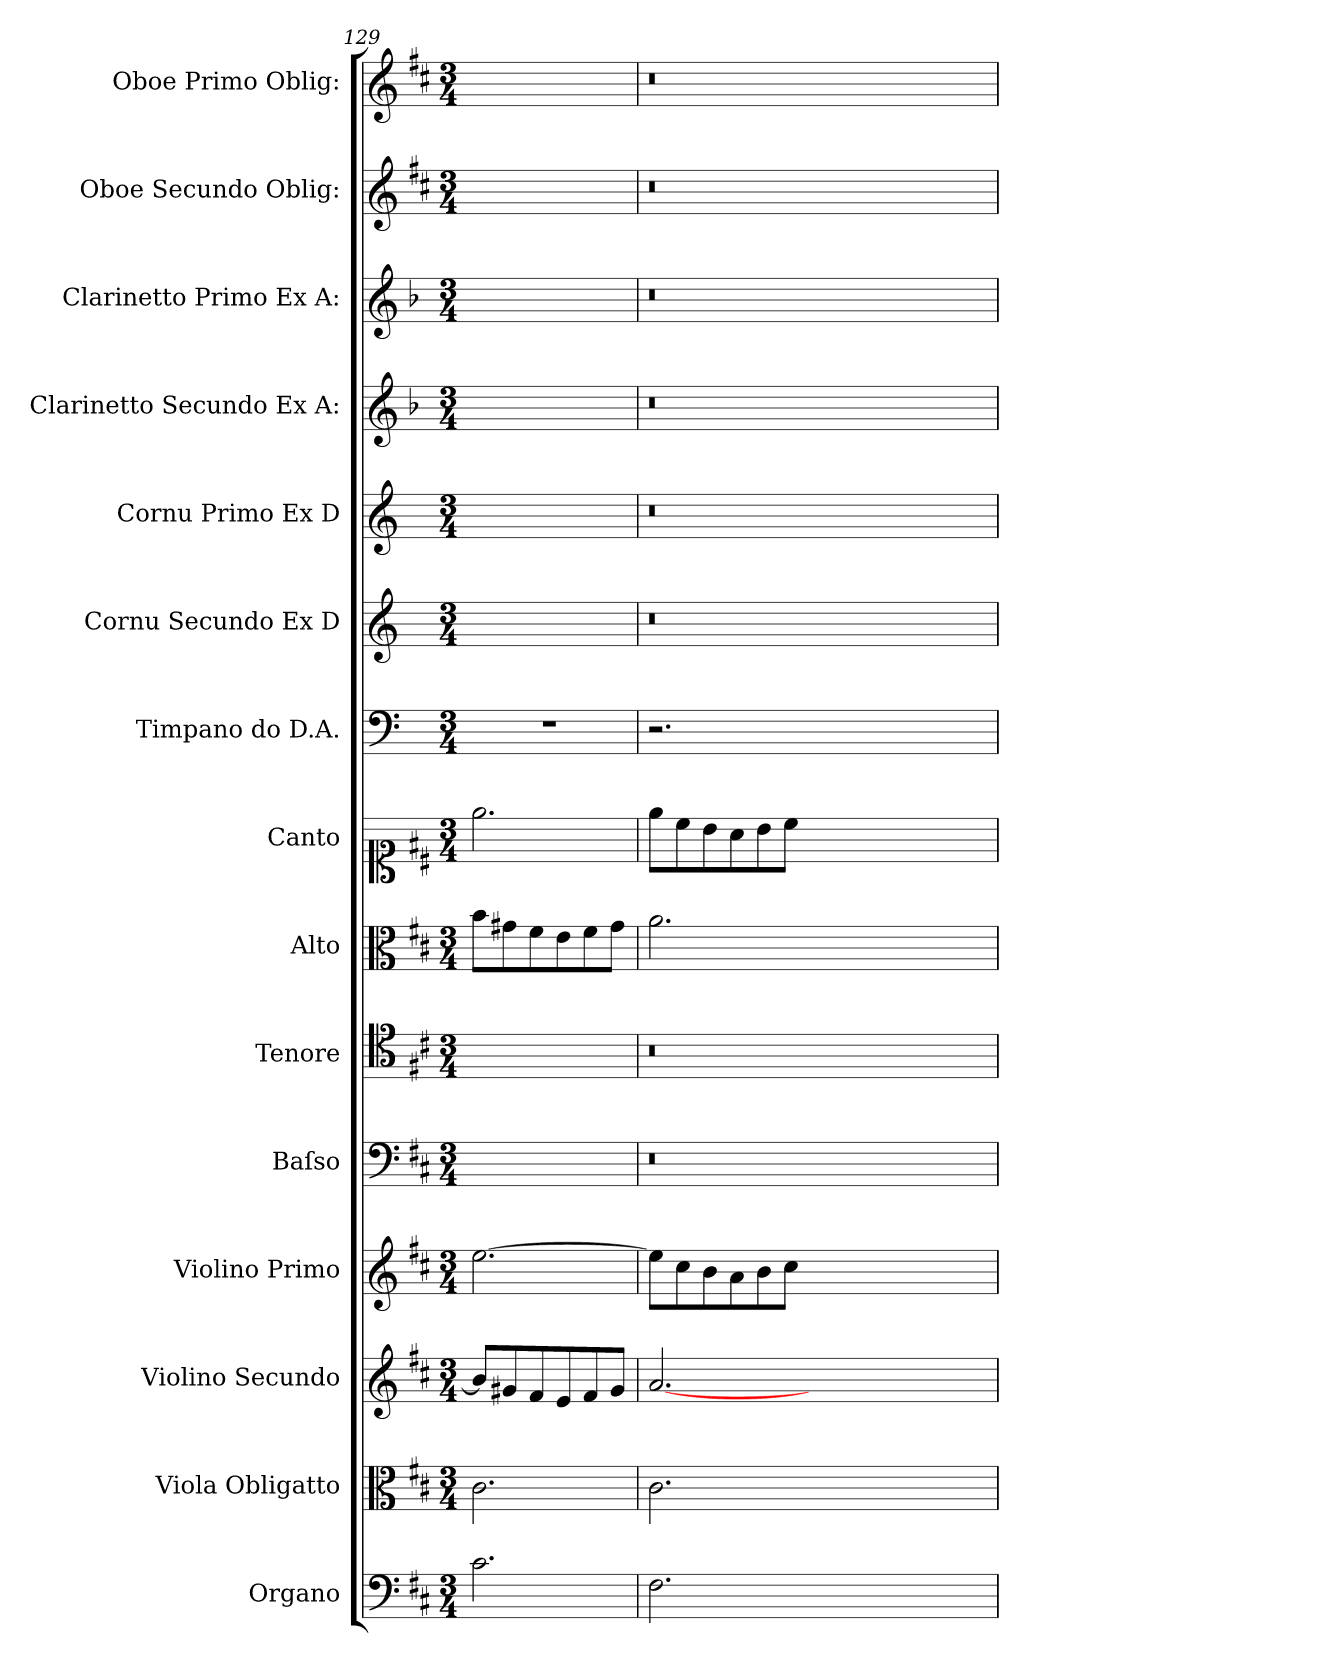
**kern	**kern	**kern	**kern	**kern	**kern	**kern	**kern	**kern	**kern	**kern	**kern	**kern	**kern	**kern
*part15	*part14	*part13	*part12	*part11	*part10	*part9	*part8	*part7	*part6	*part5	*part4	*part3	*part2	*part1
*staff15	*staff14	*staff13	*staff12	*staff11	*staff10	*staff9	*staff8	*staff7	*staff6	*staff5	*staff4	*staff3	*staff2	*staff1
*I"Organo	*I"Viola Obligatto	*I"Violino Secundo	*I"Violino Primo	*I"Baſso	*I"Tenore	*I"Alto	*I"Canto	*I"Timpano do D.A.	*I"Cornu Secundo Ex D	*I"Cornu Primo Ex D	*I"Clarinetto Secundo Ex A:	*I"Clarinetto Primo Ex A:	*I"Oboe Secundo Oblig:	*I"Oboe Primo Oblig:
*I'org	*I'vla obl	*I'vl 2	*I'vl 1	*I'B	*I'T	*I'A	*	*I'timp	*	*	*I'cl 2 in A	*I'cl 1 in A	*I'ob 2	*I'ob 1
*clefF4	*clefC3	*clefG2	*clefG2	*clefF4	*clefC4	*clefC3	*clefC1	*clefF4	*clefG2	*clefG2	*clefG2	*clefG2	*clefG2	*clefG2
*	*	*	*	*	*	*	*	*	*ITrd-1c-2	*ITrd-1c-2	*ITrd2c3	*ITrd2c3	*	*
*k[f#c#]	*k[f#c#]	*k[f#c#]	*k[f#c#]	*k[f#c#]	*k[f#c#]	*k[f#c#]	*k[f#c#]	*k[]	*k[f#c#]	*k[f#c#]	*k[f#c#]	*k[f#c#]	*k[f#c#]	*k[f#c#]
*M3/4	*M3/4	*M3/4	*M3/4	*M3/4	*M3/4	*M3/4	*M3/4	*M3/4	*M3/4	*M3/4	*M3/4	*M3/4	*M3/4	*M3/4
=129	=129	=129	=129	=129	=129	=129	=129	=129	=129	=129	=129	=129	=129	=129
2.c#\	2.c#\	8b/L]	[2.ee\	2.ryy	2.ryy	8b\L	2.ee\	2.r	2.ryy	2.ryy	2.ryy	2.ryy	2.ryy	2.ryy
.	.	8g#X/	.	.	.	8g#X\	.	.	.	.	.	.	.	.
.	.	8f#/	.	.	.	8f#\	.	.	.	.	.	.	.	.
.	.	8e/	.	.	.	8e\	.	.	.	.	.	.	.	.
.	.	8f#/	.	.	.	8f#\	.	.	.	.	.	.	.	.
.	.	8g#/J	.	.	.	8g#\J	.	.	.	.	.	.	.	.
=130	=130	=130	=130	=130	=130	=130	=130	=130	=130	=130	=130	=130	=130	=130
2.F#\	2.c#\	[2.a/	8ee\L]	0.r	0.r	2.a\	8ee\L	2.r	0.r	0.r	0.r	0.r	0.r	0.r
.	.	.	8cc#\	.	.	.	8cc#\	.	.	.	.	.	.	.
.	.	.	8b\	.	.	.	8b\	.	.	.	.	.	.	.
.	.	.	8a\	.	.	.	8a\	.	.	.	.	.	.	.
.	.	.	8b\	.	.	.	8b\	.	.	.	.	.	.	.
.	.	.	8cc#\J	.	.	.	8cc#\J	.	.	.	.	.	.	.
0ryy	0ryy	0ryy	0ryy	.	.	0ryy	0ryy	0ryy	.	.	.	.	.	.
4ryy	4ryy	4ryy	4ryy	.	.	4ryy	4ryy	4ryy	.	.	.	.	.	.
=	=	=	=	=	=	=	=	=	=	=	=	=	=	=
*-	*-	*-	*-	*-	*-	*-	*-	*-	*-	*-	*-	*-	*-	*-
